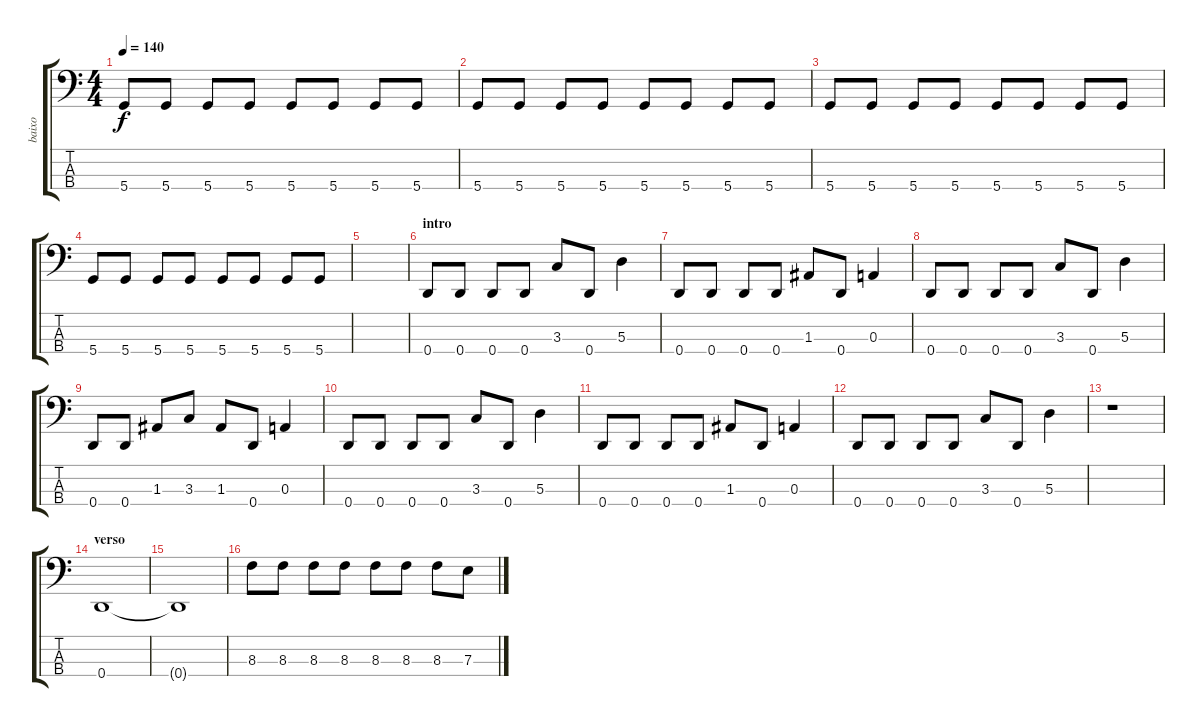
\track ("baixo" "baixo") {instrument electricbasspick}
\staff {score tabs}
\tuning (G2 D2 A1 D1) {hide}
\ts (4 4)
\tempo 140
\clef f4
\ks c
5.4.8{dy f} 5.4.8 5.4.8 5.4.8 5.4.8 5.4.8 5.4.8 5.4.8 |
5.4.8 5.4.8 5.4.8 5.4.8 5.4.8 5.4.8 5.4.8 5.4.8 |
5.4.8 5.4.8 5.4.8 5.4.8 5.4.8 5.4.8 5.4.8 5.4.8 |
5.4.8 5.4.8 5.4.8 5.4.8 5.4.8 5.4.8 5.4.8 5.4.8 |
|
\section ("" "intro")
0.4.8 0.4.8 0.4.8 0.4.8 3.3.8 0.4.8 5.3.4 |
0.4.8 0.4.8 0.4.8 0.4.8 1.3.8 0.4.8 0.3.4 |
0.4.8 0.4.8 0.4.8 0.4.8 3.3.8 0.4.8 5.3.4 |
0.4.8 0.4.8 1.3.8 3.3.8 1.3.8 0.4.8 0.3.4 |
0.4.8 0.4.8 0.4.8 0.4.8 3.3.8 0.4.8 5.3.4 |
0.4.8 0.4.8 0.4.8 0.4.8 1.3.8 0.4.8 0.3.4 |
0.4.8 0.4.8 0.4.8 0.4.8 3.3.8 0.4.8 5.3.4 |
r.1 |
\section ("" "verso")
0.4.1 |
0.4{t}.1 |
8.3.8 8.3.8 8.3.8 8.3.8 8.3.8 8.3.8 8.3.8 7.3.8
